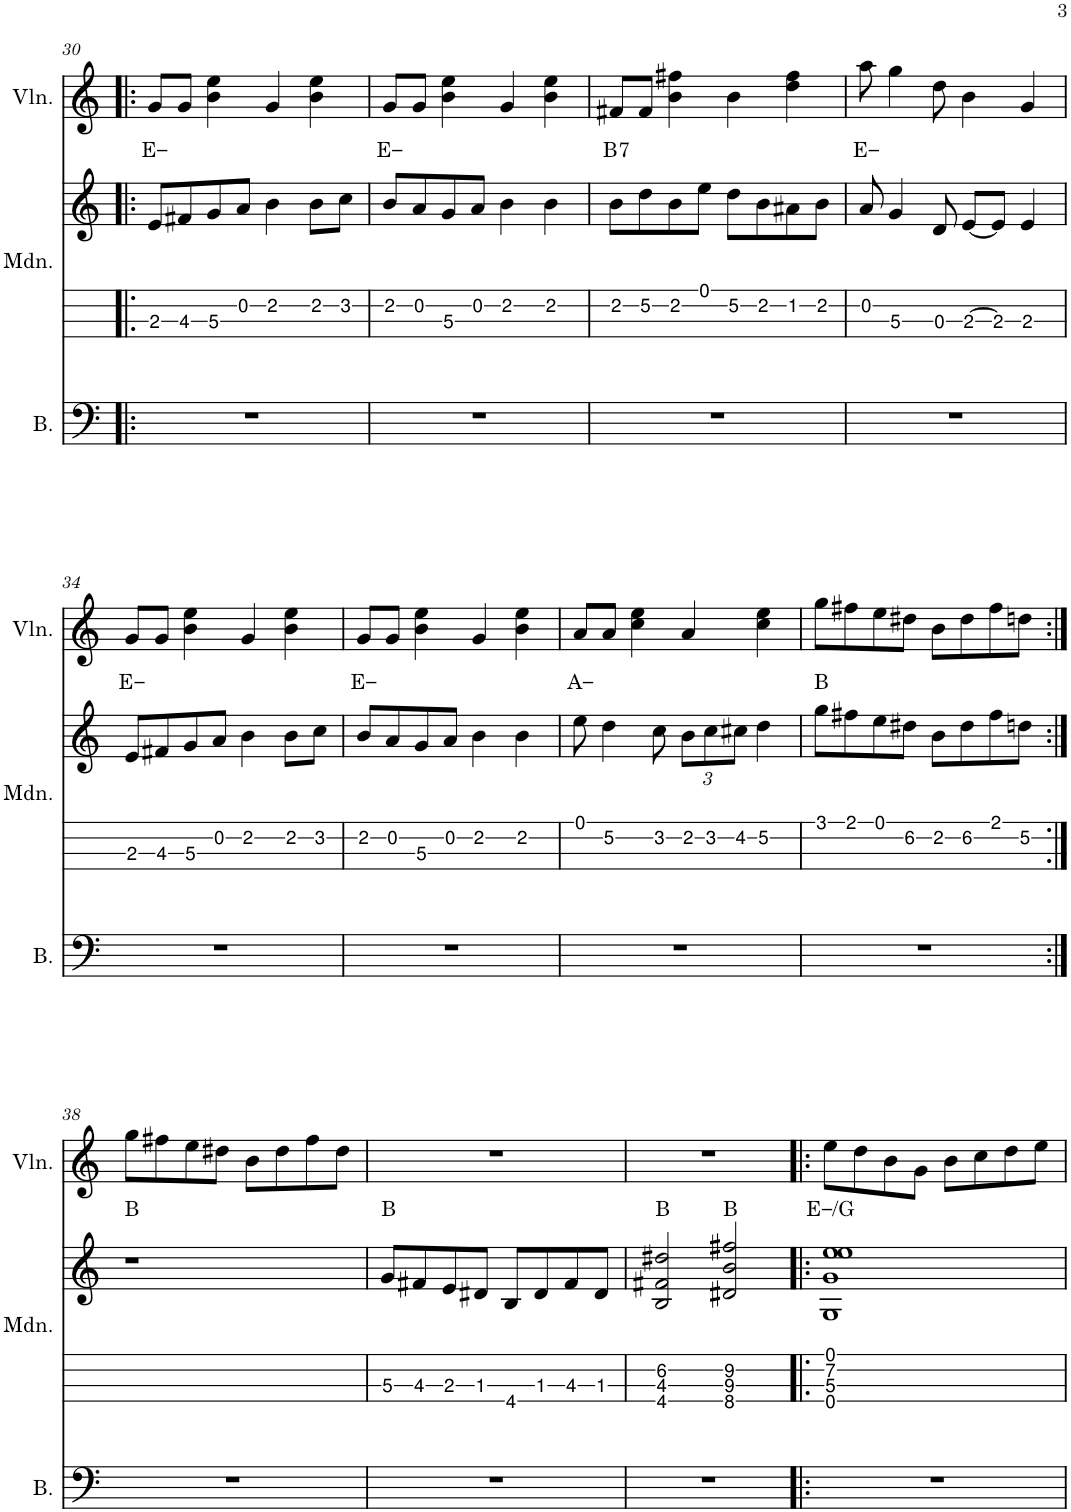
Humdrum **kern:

**kern	**kern	**kern	**harte	**kern
*part3	*part2	*part2	*part2	*part1
*staff4	*staff3	*staff2	*	*staff1
*I"Bass	*I"Mandolin	*	*	*I"Violin
*I'B.	*I'Mdn.	*	*	*I'Vln.
!!LO:PB:g=z
*clefF4	*	*clefG2	*	*clefG2
*k[]	*k[]	*k[]	*	*k[]
*M4/4	*M4/4	*M4/4	*	*M4/4
=30!|:	=30!|:	=30!|:	=30!|:	=30!|:
1r	8eL	8e/L	E:min	8g/L
.	8f#J	8f#X/	.	8g/J
.	8gL	8g/	.	4b\ 4ee\
.	8aJ	8a/J	.	.
.	4b	4b\	.	4g/
.	8bL	8b\L	.	4b\ 4ee\
.	8ccJ	8cc\J	.	.
=31	=31	=31	=31	=31
1r	8bL	8b/L	E:min	8g/L
.	8aJ	8a/	.	8g/J
.	8gL	8g/	.	4b\ 4ee\
.	8aJ	8a/J	.	.
.	4b	4b\	.	4g/
.	4b	4b\	.	4b\ 4ee\
=32	=32	=32	=32	=32
!	!	!	!LO:H:kt=7	!
1r	8bL	8b\L	B:7	8f#X/L
.	8ddJ	8dd\	.	8f#/J
.	8bL	8b\	.	4b\ 4ff#X\
.	8eeJ	8ee\J	.	.
.	8ddL	8dd\L	.	4b\
.	8bJ	8b\	.	.
.	8a#L	8a#X\	.	4dd\ 4ff#\
.	8bJ	8b\J	.	.
=33	=33	=33	=33	=33
1r	8a	8a/	E:min	8aa\
.	4g	4g/	.	4gg\
.	8d	8d/	.	8dd\
.	[8eL	[8e/L	.	4b\
.	8eJ]	8e/J]	.	.
.	4e	4e/	.	4g/
!!LO:LB:g=z
=34	=34	=34	=34	=34
1r	8eL	8e/L	E:min	8g/L
.	8f#XJ	8f#X/	.	8g/J
.	8gL	8g/	.	4b\ 4ee\
.	8aJ	8a/J	.	.
.	4b	4b\	.	4g/
.	8bL	8b\L	.	4b\ 4ee\
.	8ccJ	8cc\J	.	.
=35	=35	=35	=35	=35
1r	8bL	8b/L	E:min	8g/L
.	8aJ	8a/	.	8g/J
.	8gL	8g/	.	4b\ 4ee\
.	8aJ	8a/J	.	.
.	4b	4b\	.	4g/
.	4b	4b\	.	4b\ 4ee\
=36	=36	=36	=36	=36
1r	8ee	8ee\	A:min	8a/L
.	4dd	4dd\	.	8a/J
.	.	.	.	4cc\ 4ee\
.	8cc	8cc\	.	.
*	*Xbrackettup	*Xbrackettup	*	*
.	12bL	12b\L	.	4a/
.	12cc	12cc\	.	.
.	12cc#XJ	12cc#X\J	.	.
.	4dd	4dd\	.	4cc\ 4ee\
=37	=37	=37	=37	=37
1r	8ggL	8gg\L	B:maj	8gg\L
.	8ff#XJ	8ff#X\	.	8ff#X\
.	8eeL	8ee\	.	8ee\
.	8dd#J	8dd#X\J	.	8dd#X\J
.	8bL	8b\L	.	8b\L
.	8dd#J	8dd#\	.	8dd#\
.	8ff#L	8ff#\	.	8ff#\
.	8ddJ	8ddn\J	.	8ddn\J
!!LO:LB:g=z
=38:|!	=38:|!	=38:|!	=38:|!	=38:|!
1r	1r	1r	B:maj	8gg\L
.	.	.	.	8ff#X\
.	.	.	.	8ee\
.	.	.	.	8dd#X\J
.	.	.	.	8b\L
.	.	.	.	8dd#\
.	.	.	.	8ff#\
.	.	.	.	8dd#\J
=39	=39	=39	=39	=39
1r	8gL	8g/L	B:maj	1r
.	8f#XJ	8f#X/	.	.
.	8eL	8e/	.	.
.	8d#J	8d#X/J	.	.
.	8BL	8B/L	.	.
.	8d#J	8d#/	.	.
.	8f#L	8f#/	.	.
.	8d#J	8d#/J	.	.
=40	=40	=40	=40	=40
1r	2B 2f# 2dd#	2B/ 2f#X/ 2dd#X/	B:maj	1r
.	2d# 2b 2ff#	2d#X/ 2b/ 2ff#X/	B:maj	.
=41!|:	=41!|:	=41!|:	=41!|:	=41!|:
1r	1G 1g 1ee 1ee	1G 1g 1ee 1ee	E:min/b3	8ee\L
.	.	.	.	8dd\
.	.	.	.	8b\
.	.	.	.	8g\J
.	.	.	.	8b\L
.	.	.	.	8cc\
.	.	.	.	8dd\
.	.	.	.	8ee\J
=	=	=	=	=
*-	*-	*-	*-	*-
